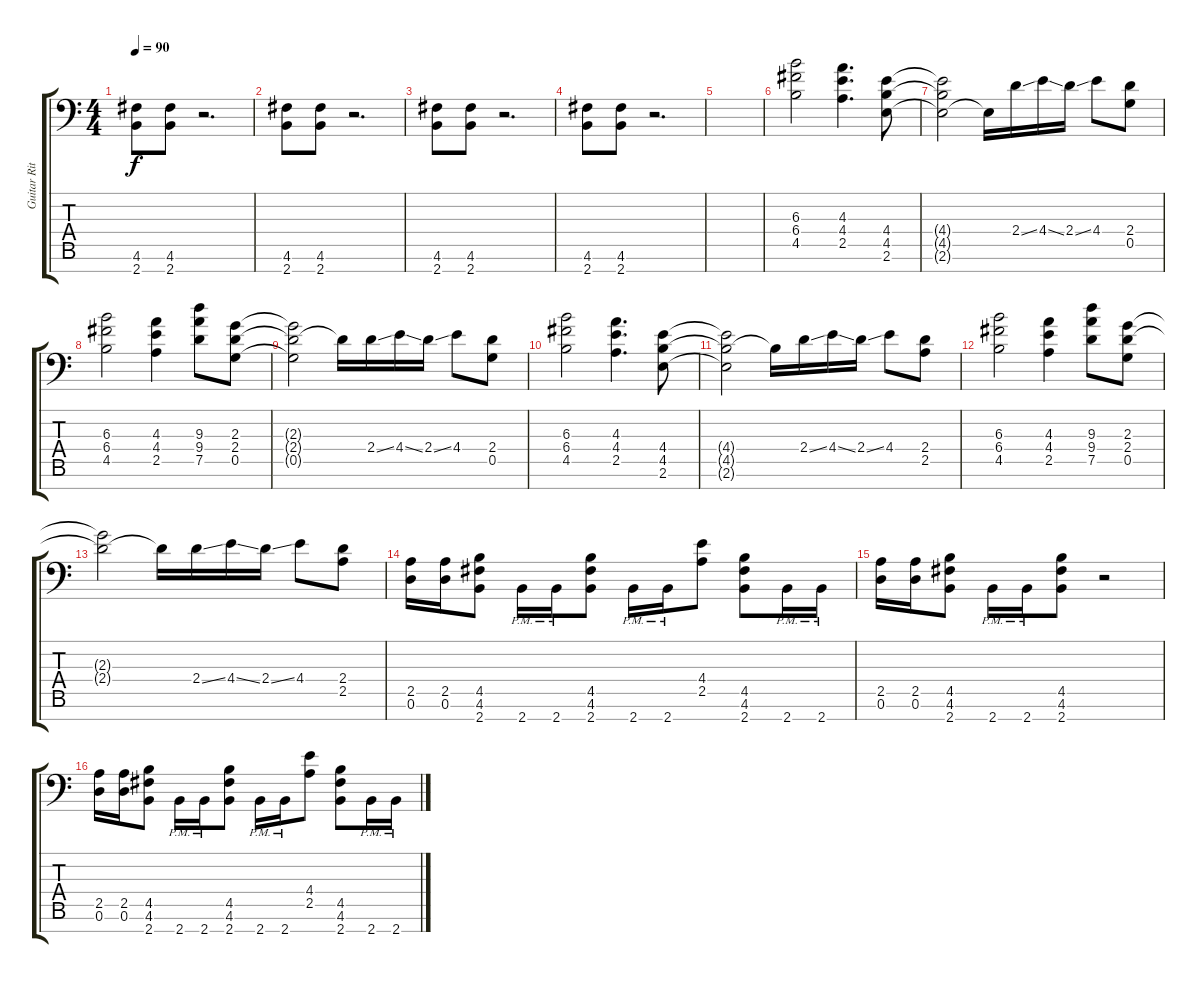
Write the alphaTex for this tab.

\track ("Guitar Ritm" "Guitar Rit") {instrument distortionguitar}
\staff {score tabs}
\tuning (D4 A3 F3 C3 G2 D2 A1) {hide}
\ts (4 4)
\tempo 90
\clef f4
\ks c
(4.6 2.7).8{dy f} (4.6 2.7).8 r.2{d} |
(4.6 2.7).8 (4.6 2.7).8 r.2{d} |
(4.6 2.7).8 (4.6 2.7).8 r.2{d} |
(4.6 2.7).8 (4.6 2.7).8 r.2{d} |
|
(6.3 6.4 4.5).2 (4.3 4.4 2.5).4{d} (4.4 4.5 2.6).8 |
(4.4{t} 4.5{t} 2.6{t}).2 2.6{t}.16 2.4{ss}.16 4.4{ss}.16 2.4{ss}.16 4.4.8 (2.4 0.5).8 |
(6.3 6.4 4.5).2 (4.3 4.4 2.5).4 (9.3 9.4 7.5).8 (2.3 2.4 0.5).8 |
(2.3{t} 2.4{t} 0.5{t}).2 2.4{t}.16 2.4{ss}.16 4.4{ss}.16 2.4{ss}.16 4.4.8 (2.4 0.5).8 |
(6.3 6.4 4.5).2 (4.3 4.4 2.5).4{d} (4.4 4.5 2.6).8 |
(4.4{t} 4.5{t} 2.6{t}).2 4.5{t}.16 2.4{ss}.16 4.4{ss}.16 2.4{ss}.16 4.4.8 (2.4 2.5).8 |
(6.3 6.4 4.5).2 (4.3 4.4 2.5).4 (9.3 9.4 7.5).8 (2.3 2.4 0.5).8 |
(2.3{t} 2.4{t}).2 2.4{t}.16 2.4{ss}.16 4.4{ss}.16 2.4{ss}.16 4.4.8 (2.4 2.5).8 |
(2.5 0.6).16 (2.5 0.6).16 (4.5 4.6 2.7).8 2.7{pm}.16 2.7{pm}.16 (4.5 4.6 2.7).8 2.7{pm}.16 2.7{pm}.16 (4.4 2.5).8 (4.5 4.6 2.7).8 2.7{pm}.16 2.7{pm}.16 |
(2.5 0.6).16 (2.5 0.6).16 (4.5 4.6 2.7).8 2.7{pm}.16 2.7{pm}.16 (4.5 4.6 2.7).8 r.2 |
(2.5 0.6).16 (2.5 0.6).16 (4.5 4.6 2.7).8 2.7{pm}.16 2.7{pm}.16 (4.5 4.6 2.7).8 2.7{pm}.16 2.7{pm}.16 (4.4 2.5).8 (4.5 4.6 2.7).8 2.7{pm}.16 2.7{pm}.16
